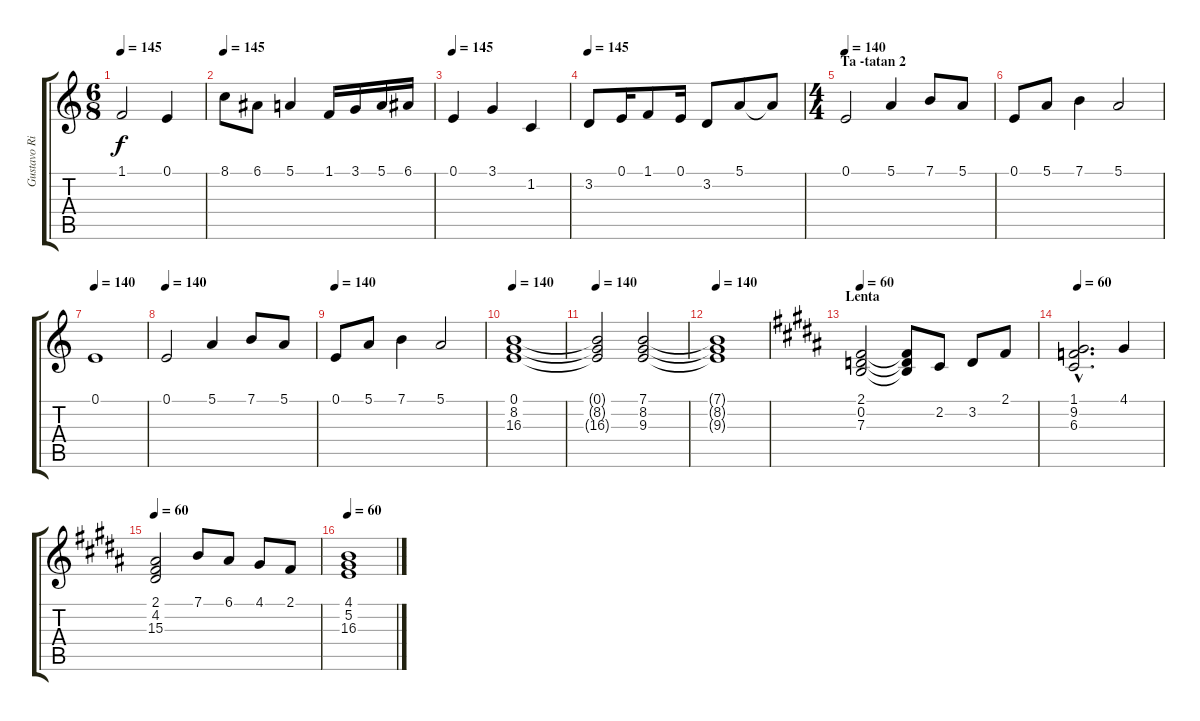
\track ("Gustavo Right" "Gustavo Ri") {instrument lead3calliope}
\staff {score tabs}
\tuning (E4 B3 G3 D3 A2 E2) {hide}
\ts (6 8)
\tempo 145
\clef g2
\ks c
1.1.2{dy f} 0.1.4 |
\tempo 145
8.1.8 6.1.8 5.1.4 1.1.16 3.1.16 5.1.16 6.1.16 |
\tempo 145
0.1.4 3.1.4 1.2.4 |
\tempo 145
3.2.8 0.1.16 1.1.8 0.1.16 3.2.8 5.1.8 5.1{t}.8 |
\ts (4 4)
\section ("" "Ta -tatan 2")
\tempo 140
0.1.2 5.1.4 7.1.8 5.1.8 |
0.1.8 5.1.8 7.1.4 5.1.2 |
\tempo 140
0.1.1 |
\tempo 140
0.1.2 5.1.4 7.1.8 5.1.8 |
\tempo 140
0.1.8 5.1.8 7.1.4 5.1.2 |
\tempo 140
(0.1 8.2 16.3).1 |
\tempo 140
(0.1{t} 8.2{t} 16.3{t}).2 (7.1 8.2 9.3).2 |
\tempo 140
(7.1{t} 8.2{t} 9.3{t}).1 |
\section ("" "Lenta")
\tempo 60
\ks b
(2.1 0.2 7.3).2{volume 12 instrument acousticgrandpiano} (2.1{t} 0.2{t} 7.3{t}).8 2.2.8 3.2.8 2.1.8 |
\tempo 60
(1.1{hac} 9.2{hac} 6.3{hac}).2{d} 4.1.4 |
\tempo 60
(2.1 4.2 15.3).2 7.1.8 6.1.8 4.1.8 2.1.8 |
\tempo 60
(4.1 5.2 16.3).1
